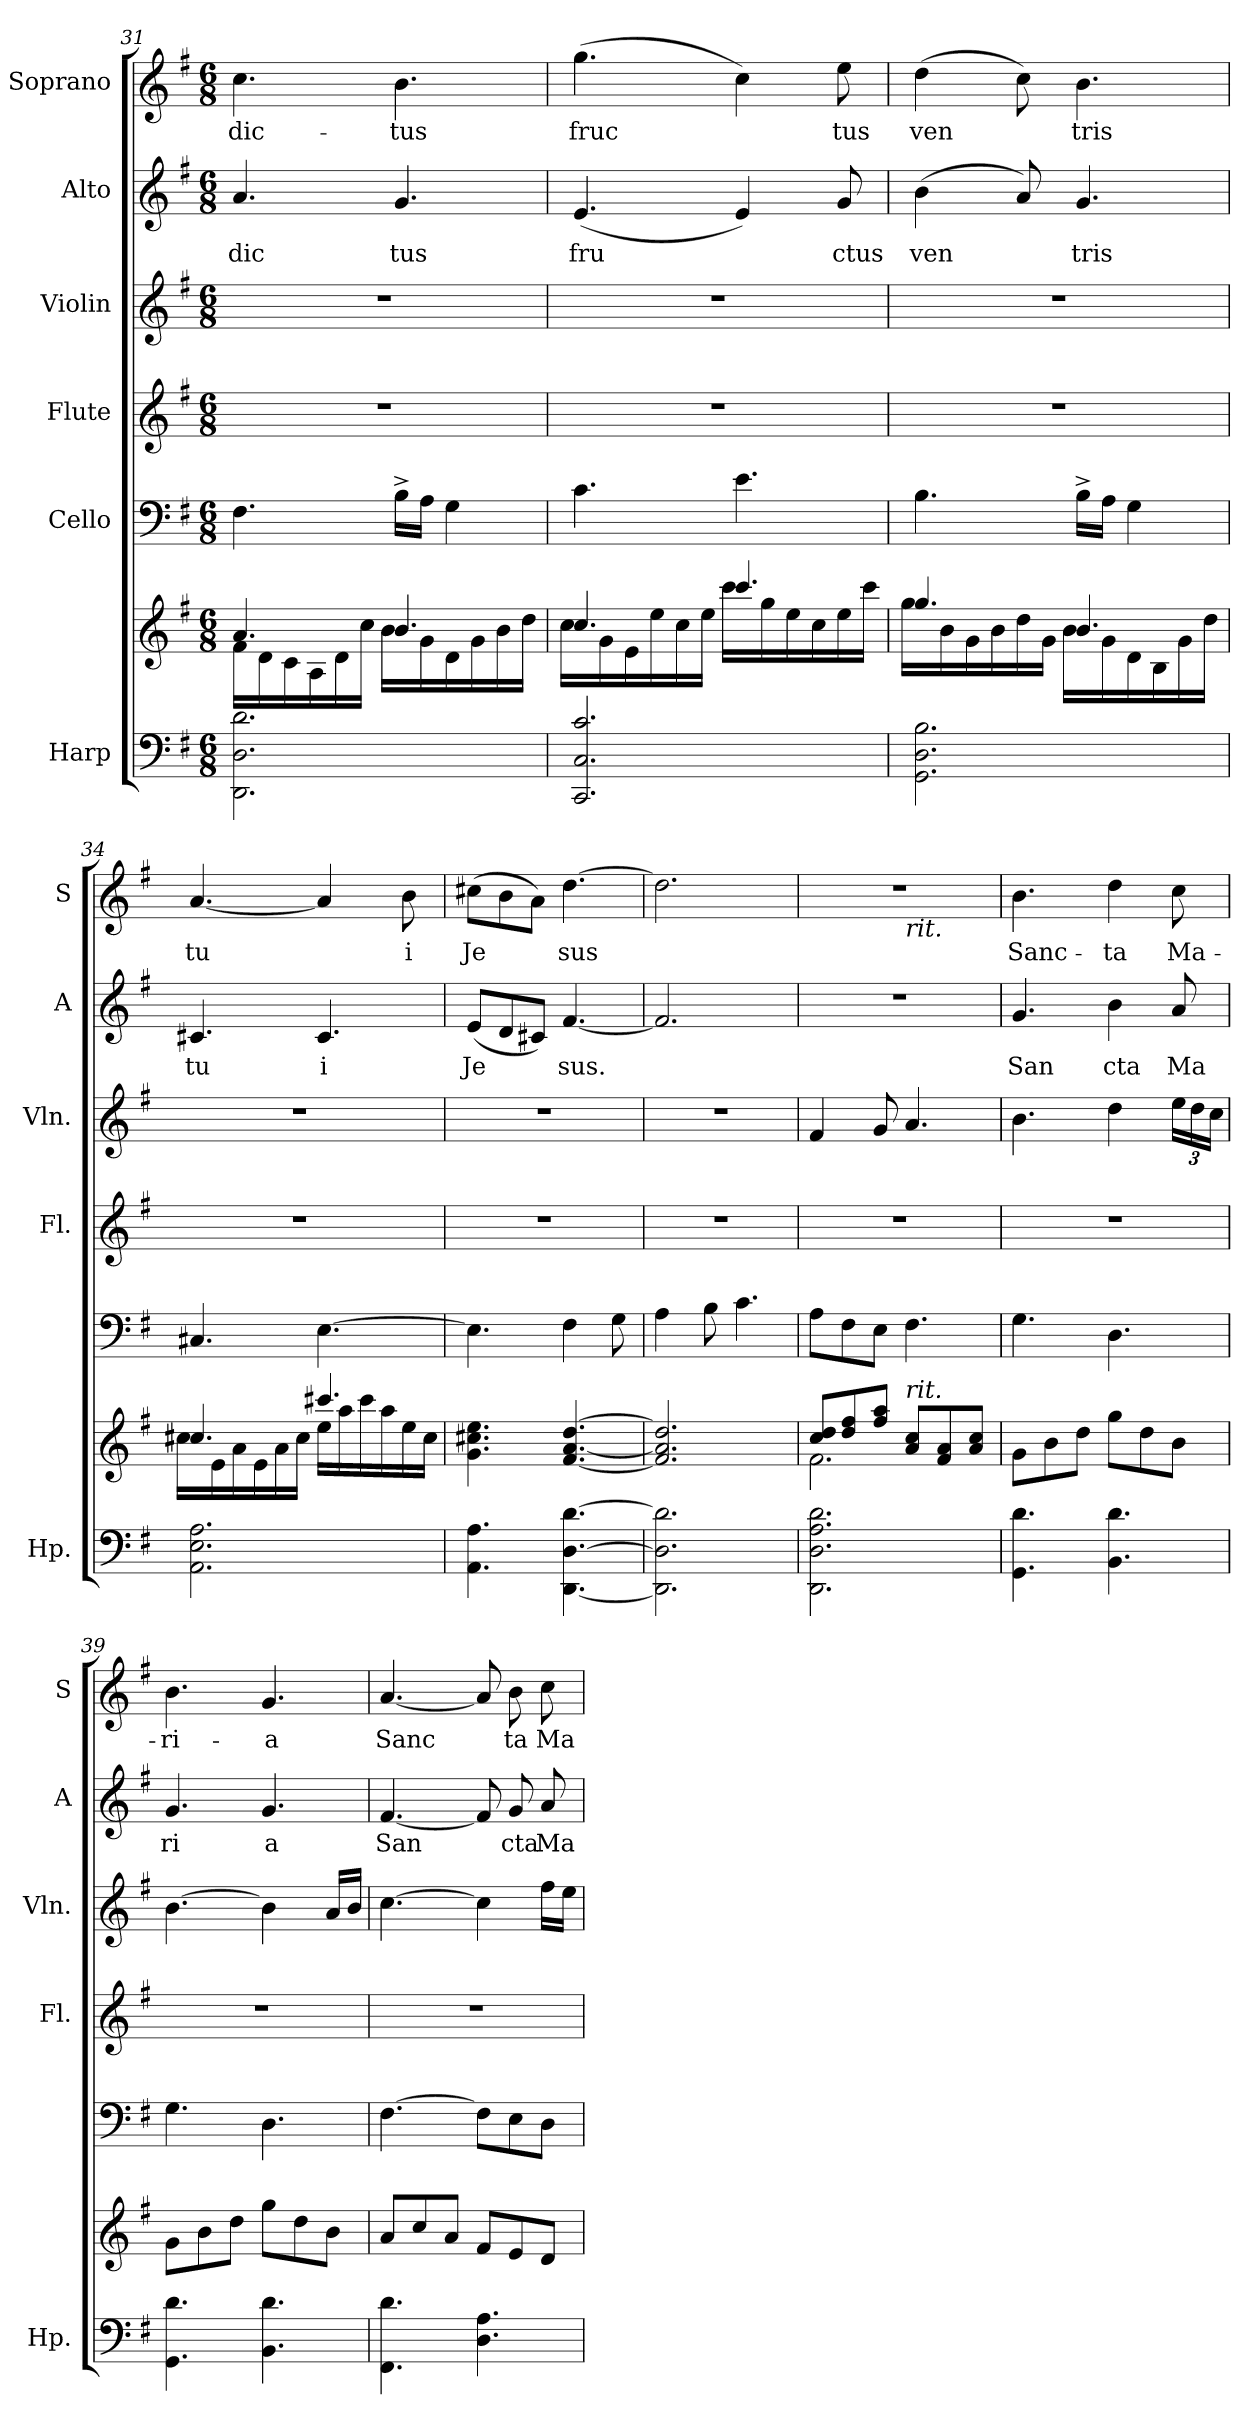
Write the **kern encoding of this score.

**kern	**kern	**kern	**kern	**kern	**kern	**text	**kern	**text
*part6	*part6	*part5	*part4	*part3	*part2	*part2	*part1	*part1
*staff7	*staff6	*staff5	*staff4	*staff3	*staff2	*staff2	*staff1	*staff1
*I"Harp	*	*I"Cello	*I"Flute	*I"Violin	*I"Alto	*	*I"Soprano	*
*I'Hp.	*	*	*I'Fl.	*I'Vln.	*I'A	*	*I'S	*
!!LO:PB:g=z
*clefF4	*clefG2	*clefF4	*clefG2	*clefG2	*clefG2	*	*clefG2	*
*k[f#]	*k[f#]	*k[f#]	*k[f#]	*k[f#]	*k[f#]	*	*k[f#]	*
*G:	*G:	*G:	*G:	*G:	*G:	*	*G:	*
*M6/8	*M6/8	*M6/8	*M6/8	*M6/8	*M6/8	*	*M6/8	*
=31	=31	=31	=31	=31	=31	=31	=31	=31
*	*^	*	*	*	*	*	*	*
!	!	!	!	!	!	!	!LO:LY:b	!	!LO:LY:b
2.DD\ 2.D\ 2.d\	4.a/	16f#\LL	4.F#\	2.r	2.r	4.a/	dic	4.cc\	dic-
.	.	16d\	.	.	.	.	.	.	.
.	.	16c\	.	.	.	.	.	.	.
.	.	16A\	.	.	.	.	.	.	.
.	.	16d\	.	.	.	.	.	.	.
.	.	16cc\JJ	.	.	.	.	.	.	.
!	!	!	!	!	!	!	!LO:LY:b	!	!LO:LY:b
.	4.b/	16b\LL	16B^>\LL	.	.	4.g/	tus	4.b\	-tus
.	.	16g\	16A\JJ	.	.	.	.	.	.
.	.	16d\	4G\	.	.	.	.	.	.
.	.	16g\	.	.	.	.	.	.	.
.	.	16b\	.	.	.	.	.	.	.
.	.	16dd\JJ	.	.	.	.	.	.	.
=32	=32	=32	=32	=32	=32	=32	=32	=32	=32
!	!	!	!	!	!	!	!LO:LY:b	!	!LO:LY:b
2.CC/ 2.C/ 2.c/	4.cc/	16cc\LL	4.c\	2.r	2.r	(<4.e/	fru	(>4.gg\	fruc
.	.	16g\	.	.	.	.	.	.	.
.	.	16e\	.	.	.	.	.	.	.
.	.	16ee\	.	.	.	.	.	.	.
.	.	16cc\	.	.	.	.	.	.	.
.	.	16ee\JJ	.	.	.	.	.	.	.
.	4.ccc/	16ccc\LL	4.e\	.	.	4e/)	.	4cc\)	.
.	.	16gg\	.	.	.	.	.	.	.
.	.	16ee\	.	.	.	.	.	.	.
.	.	16cc\	.	.	.	.	.	.	.
!	!	!	!	!	!	!	!LO:LY:b	!	!LO:LY:b
.	.	16ee\	.	.	.	8g/	ctus	8ee\	tus
.	.	16ccc\JJ	.	.	.	.	.	.	.
=33	=33	=33	=33	=33	=33	=33	=33	=33	=33
!	!	!	!	!	!	!	!LO:LY:b	!	!LO:LY:b
2.GG\ 2.D\ 2.B\	4.gg/	16gg\LL	4.B\	2.r	2.r	(>4b\	ven	(>4dd\	ven
.	.	16b\	.	.	.	.	.	.	.
.	.	16g\	.	.	.	.	.	.	.
.	.	16b\	.	.	.	.	.	.	.
.	.	16dd\	.	.	.	8a/)	.	8cc\)	.
.	.	16g\JJ	.	.	.	.	.	.	.
!	!	!	!	!	!	!	!LO:LY:b	!	!LO:LY:b
.	4.b/	16b\LL	16B^>\LL	.	.	4.g/	tris	4.b\	tris
.	.	16g\	16A\JJ	.	.	.	.	.	.
.	.	16d\	4G\	.	.	.	.	.	.
.	.	16B\	.	.	.	.	.	.	.
.	.	16g\	.	.	.	.	.	.	.
.	.	16dd\JJ	.	.	.	.	.	.	.
=34	=34	=34	=34	=34	=34	=34	=34	=34	=34
!	!	!	!	!	!	!	!LO:LY:b	!	!LO:LY:b
2.AA\ 2.E\ 2.A\	4.cc#X/	16cc#\LL	4.C#X/	2.r	2.r	4.c#X/	tu	[4.a/	tu
.	.	16e\	.	.	.	.	.	.	.
.	.	16a\	.	.	.	.	.	.	.
.	.	16e\	.	.	.	.	.	.	.
.	.	16a\	.	.	.	.	.	.	.
.	.	16cc#\JJ	.	.	.	.	.	.	.
!	!	!	!	!	!	!	!LO:LY:b	!	!
.	4.ccc#X/	16ee\LL	[4.E\	.	.	4.c#/	i	4a/]	.
.	.	16aa\	.	.	.	.	.	.	.
.	.	16ccc#\	.	.	.	.	.	.	.
.	.	16aa\	.	.	.	.	.	.	.
!	!	!	!	!	!	!	!	!	!LO:LY:b
.	.	16ee\	.	.	.	.	.	8b\	i
.	.	16cc#\JJ	.	.	.	.	.	.	.
=35	=35	=35	=35	=35	=35	=35	=35	=35	=35
!	!	!	!	!	!	!	!LO:LY:b	!	!LO:LY:b
*	*v	*v	*	*	*	*	*	*	*
4.AA\ 4.A\	4.g\ 4.cc#X\ 4.ee\	4.E\]	2.r	2.r	(<8e/L	Je	(>8cc#X\L	Je
.	.	.	.	.	8d/	.	8b\	.
.	.	.	.	.	8c#X/J)	.	8a\J)	.
!	!	!	!	!	!	!LO:LY:b	!	!LO:LY:b
[4.DD\ [4.D\ [4.d\	[4.f#/ [4.a/ [4.dd/	4F#\	.	.	[4.f#/	sus.	[4.dd\	sus
.	.	8G\	.	.	.	.	.	.
!!LO:LB:g=z
=36	=36	=36	=36	=36	=36	=36	=36	=36
2.DD\] 2.D\] 2.d\]	2.f#/] 2.a/] 2.dd/]	4A\	2.r	2.r	2.f#/]	.	2.dd\]	.
.	.	8B\	.	.	.	.	.	.
.	.	4.c\	.	.	.	.	.	.
=37	=37	=37	=37	=37	=37	=37	=37	=37
*	*^	*	*	*	*	*	*^	*
2.DD\ 2.D\ 2.A\ 2.d\	8cc/ 8dd/L	2.f#\	8A\L	2.r	4f#/	2.r	.	2.r	4.ryy	.
.	8dd/ 8ff#/	.	8F#\	.	.	.	.	.	.	.
.	8ff#/ 8aa/J	.	8E\J	.	8g/	.	.	.	.	.
!	!	!	!	!	!	!	!	!	!LO:TX:b:i:t=rit.	!
!	!LO:TX:a:i:t=rit.	!	!	!	!	!	!	!	!	!
.	8a/ 8cc/L	.	4.F#\	.	4.a/	.	.	.	4.ryy	.
.	8f#/ 8a/	.	.	.	.	.	.	.	.	.
.	8a/ 8cc/J	.	.	.	.	.	.	.	.	.
*	*v	*v	*	*	*	*	*	*	*	*
=38	=38	=38	=38	=38	=38	=38	=38	=38	=38
!	!	!	!	!	!	!	!LO:TX:a:i:t=a tempo	!	!
!	!	!	!	!	!	!LO:LY:b	!	!	!LO:LY:b
*	*	*	*	*	*	*	*v	*v	*
4.GG\ 4.d\	8g\L	4.G\	2.r	4.b\	4.g/	San	4.b\	Sanc-
.	8b\	.	.	.	.	.	.	.
.	8dd\J	.	.	.	.	.	.	.
!	!	!	!	!	!	!LO:LY:b	!	!LO:LY:b
4.BB\ 4.d\	8gg\L	4.D\	.	4dd\	4b\	cta	4dd\	-ta
.	8dd\	.	.	.	.	.	.	.
!	!	!	!	!	!	!LO:LY:b	!	!LO:LY:b
.	8b\J	.	.	24ee\LL	8a/	Ma	8cc\	Ma-
.	.	.	.	24dd\	.	.	.	.
.	.	.	.	24cc\JJ	.	.	.	.
=39	=39	=39	=39	=39	=39	=39	=39	=39
!	!	!	!	!	!	!LO:LY:b	!	!LO:LY:b
4.GG\ 4.d\	8g\L	4.G\	2.r	[4.b\	4.g/	ri	4.b\	-ri-
.	8b\	.	.	.	.	.	.	.
.	8dd\J	.	.	.	.	.	.	.
!	!	!	!	!	!	!LO:LY:b	!	!LO:LY:b
4.BB\ 4.d\	8gg\L	4.D\	.	4b\]	4.g/	a	4.g/	-a
.	8dd\	.	.	.	.	.	.	.
.	8b\J	.	.	16a/LL	.	.	.	.
.	.	.	.	16b/JJ	.	.	.	.
=40	=40	=40	=40	=40	=40	=40	=40	=40
!	!	!	!	!	!	!LO:LY:b	!	!LO:LY:b
4.FF#\ 4.d\	8a/L	[4.F#\	2.r	[4.cc\	[4.f#/	San	[4.a/	Sanc
.	8cc/	.	.	.	.	.	.	.
.	8a/J	.	.	.	.	.	.	.
4.D\ 4.A\	8f#/L	8F#\L]	.	4cc\]	8f#/]	.	8a/]	.
!	!	!	!	!	!	!LO:LY:b	!	!LO:LY:b
.	8e/	8E\	.	.	8g/	cta	8b\	ta
!	!	!	!	!	!	!LO:LY:b	!	!LO:LY:b
.	8d/J	8D\J	.	16ff#\LL	8a/	Ma	8cc\	Ma-
.	.	.	.	16ee\JJ	.	.	.	.
=	=	=	=	=	=	=	=	=
*-	*-	*-	*-	*-	*-	*-	*-	*-
